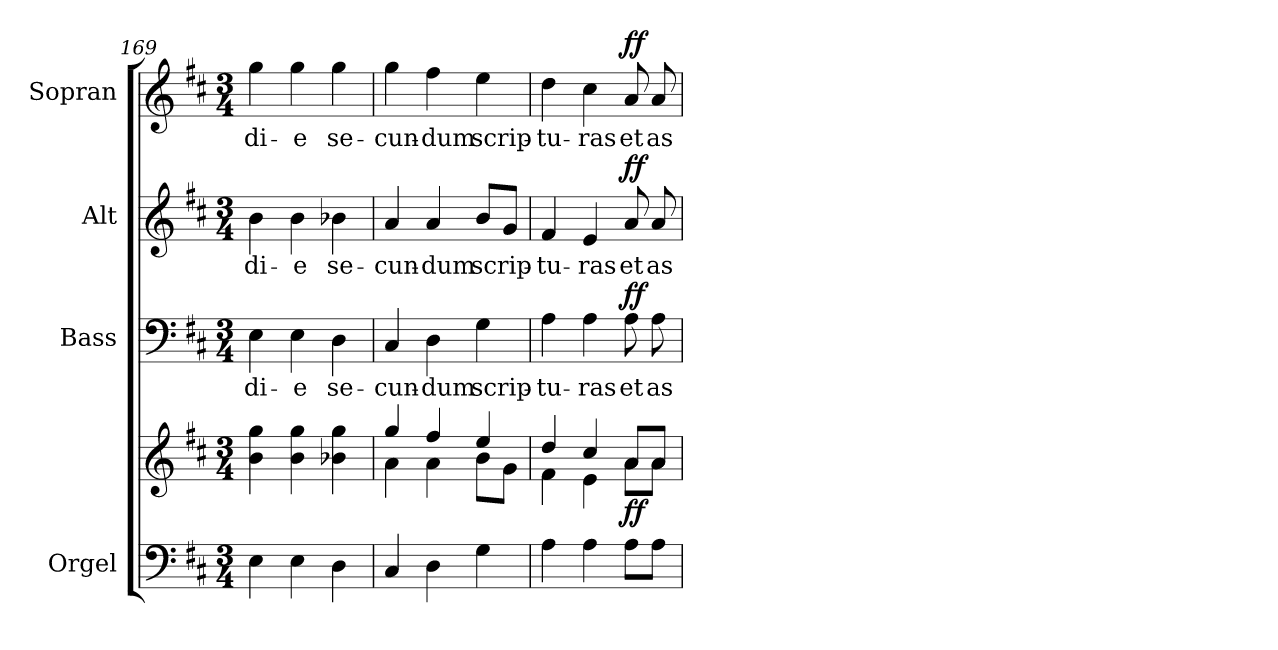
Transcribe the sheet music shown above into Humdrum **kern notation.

**kern	**kern	**dynam	**kern	**text	**dynam	**kern	**text	**dynam	**kern	**text	**dynam
*part4	*part4	*part4	*part3	*part3	*part3	*part2	*part2	*part2	*part1	*part1	*part1
*staff5	*staff4	*staff4/5	*staff3	*staff3	*staff3	*staff2	*staff2	*staff2	*staff1	*staff1	*staff1
*I"Orgel	*	*	*I"Bass	*	*	*I"Alt	*	*	*I"Sopran	*	*
*	*	*	*I'B.	*	*	*I'A.	*	*	*I'S.	*	*
*clefF4	*clefG2	*	*clefF4	*	*	*clefG2	*	*	*clefG2	*	*
*k[f#c#]	*k[f#c#]	*	*k[f#c#]	*	*	*k[f#c#]	*	*	*k[f#c#]	*	*
*D:	*D:	*	*D:	*	*	*D:	*	*	*D:	*	*
*M3/4	*M3/4	*	*M3/4	*	*	*M3/4	*	*	*M3/4	*	*
=169	=169	=169	=169	=169	=169	=169	=169	=169	=169	=169	=169
!	!	!	!	!LO:LY:b	!	!	!LO:LY:b	!	!	!LO:LY:b	!
4E\	4b\ 4gg\	.	4E\	di-	.	4b\	di-	.	4gg\	di-	.
!	!	!	!	!LO:LY:b	!	!	!LO:LY:b	!	!	!LO:LY:b	!
4E\	4b\ 4gg\	.	4E\	-e	.	4b\	-e	.	4gg\	-e	.
!	!	!	!	!LO:LY:b	!	!	!LO:LY:b	!	!	!LO:LY:b	!
4D\	4b-X\ 4gg\	.	4D\	se-	.	4b-X\	se-	.	4gg\	se-	.
=170	=170	=170	=170	=170	=170	=170	=170	=170	=170	=170	=170
*	*^	*	*	*	*	*	*	*	*	*	*
!	!	!	!	!	!LO:LY:b	!	!	!LO:LY:b	!	!	!LO:LY:b	!
4C#/	4gg/	4a\	.	4C#/	-cun-	.	4a/	-cun-	.	4gg\	-cun-	.
!	!	!	!	!	!LO:LY:b	!	!	!LO:LY:b	!	!	!LO:LY:b	!
4D\	4ff#/	4a\	.	4D\	-dum	.	4a/	-dum	.	4ff#\	-dum	.
!	!	!	!	!	!LO:LY:b	!	!	!LO:LY:b	!	!	!LO:LY:b	!
4G\	4ee/	8b\L	.	4G\	scrip-	.	8b/L	scrip-	.	4ee\	scrip-	.
.	.	8g\J	.	.	.	.	8g/J	.	.	.	.	.
=171	=171	=171	=171	=171	=171	=171	=171	=171	=171	=171	=171	=171
!	!	!	!	!	!LO:LY:b	!	!	!LO:LY:b	!	!	!LO:LY:b	!
4A\	4dd/	4f#\	.	4A\	-tu-	.	4f#/	-tu-	.	4dd\	-tu-	.
!	!	!	!	!	!LO:LY:b	!	!	!LO:LY:b	!	!	!LO:LY:b	!
4A\	4cc#/	4e\	.	4A\	-ras	.	4e/	-ras	.	4cc#\	-ras	.
!	!	!	!LO:DY:b	!	!LO:LY:b	!LO:DY:a	!	!LO:LY:b	!LO:DY:a	!	!LO:LY:b	!LO:DY:a
8A\L	8a/L	8a\L	ff	8A\	et	ff	8a/	et	ff	8a/	et	ff
!	!	!	!	!	!LO:LY:b	!	!	!LO:LY:b	!	!	!LO:LY:b	!
8A\J	8a/J	8a\J	.	8A\	as-	.	8a/	as-	.	8a/	as-	.
*	*v	*v	*	*	*	*	*	*	*	*	*	*
=	=	=	=	=	=	=	=	=	=	=	=
*-	*-	*-	*-	*-	*-	*-	*-	*-	*-	*-	*-
